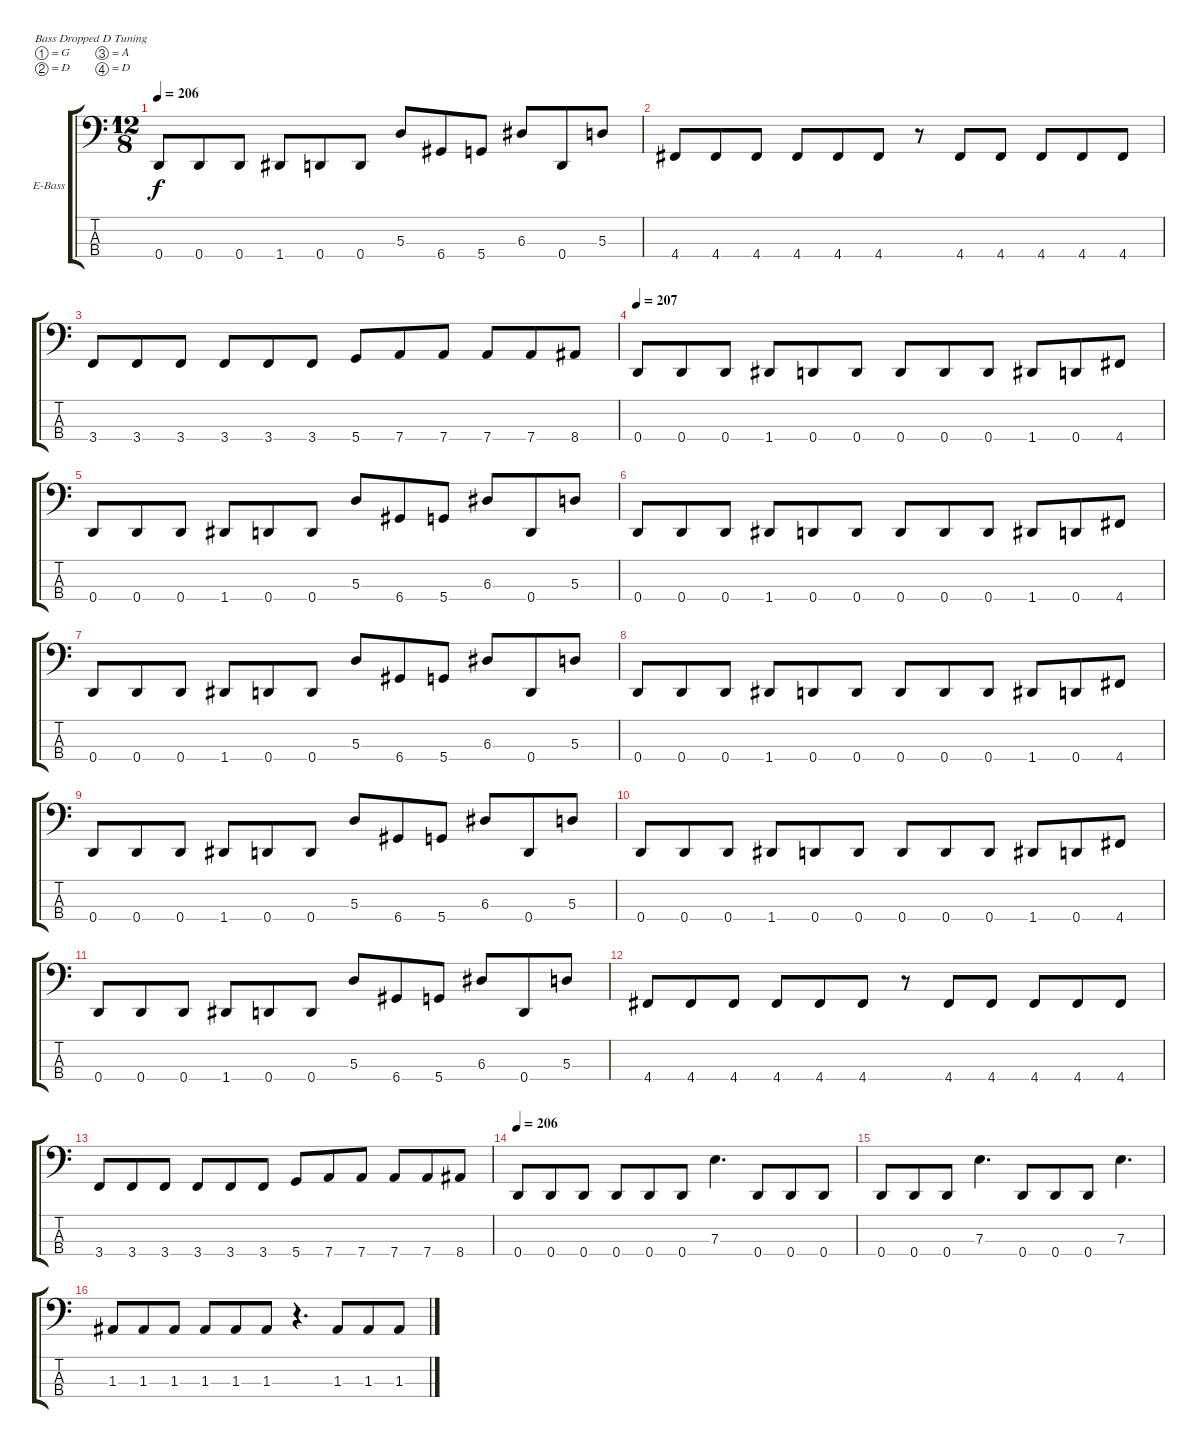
\bracketExtendMode groupsimilarinstruments
\firstSystemTrackNameOrientation horizontal
\otherSystemsTrackNameOrientation horizontal
\track ("Bass" "E-Bass") {instrument electricbasspick}
\staff {score tabs}
\tuning (G2 D2 A1 D1)
\ts (12 8)
\tempo 206
\clef f4
\ks c
0.4.8{dy f} 0.4.8 0.4.8 1.4.8 0.4.8 0.4.8 5.3.8 6.4.8 5.4.8 6.3.8 0.4.8 5.3.8 |
4.4.8 4.4.8 4.4.8 4.4.8 4.4.8 4.4.8 r.8 4.4.8 4.4.8 4.4.8 4.4.8 4.4.8 |
3.4.8 3.4.8 3.4.8 3.4.8 3.4.8 3.4.8 5.4.8 7.4.8 7.4.8 7.4.8 7.4.8 8.4.8 |
\tempo 207
0.4.8 0.4.8 0.4.8 1.4.8 0.4.8 0.4.8 0.4.8 0.4.8 0.4.8 1.4.8 0.4.8 4.4.8 |
0.4.8 0.4.8 0.4.8 1.4.8 0.4.8 0.4.8 5.3.8 6.4.8 5.4.8 6.3.8 0.4.8 5.3.8 |
0.4.8 0.4.8 0.4.8 1.4.8 0.4.8 0.4.8 0.4.8 0.4.8 0.4.8 1.4.8 0.4.8 4.4.8 |
0.4.8 0.4.8 0.4.8 1.4.8 0.4.8 0.4.8 5.3.8 6.4.8 5.4.8 6.3.8 0.4.8 5.3.8 |
0.4.8 0.4.8 0.4.8 1.4.8 0.4.8 0.4.8 0.4.8 0.4.8 0.4.8 1.4.8 0.4.8 4.4.8 |
0.4.8 0.4.8 0.4.8 1.4.8 0.4.8 0.4.8 5.3.8 6.4.8 5.4.8 6.3.8 0.4.8 5.3.8 |
0.4.8 0.4.8 0.4.8 1.4.8 0.4.8 0.4.8 0.4.8 0.4.8 0.4.8 1.4.8 0.4.8 4.4.8 |
0.4.8 0.4.8 0.4.8 1.4.8 0.4.8 0.4.8 5.3.8 6.4.8 5.4.8 6.3.8 0.4.8 5.3.8 |
4.4.8 4.4.8 4.4.8 4.4.8 4.4.8 4.4.8 r.8 4.4.8 4.4.8 4.4.8 4.4.8 4.4.8 |
3.4.8 3.4.8 3.4.8 3.4.8 3.4.8 3.4.8 5.4.8 7.4.8 7.4.8 7.4.8 7.4.8 8.4.8 |
\tempo 206
0.4.8 0.4.8 0.4.8 0.4.8 0.4.8 0.4.8 7.3.4{d} 0.4.8 0.4.8 0.4.8 |
0.4.8 0.4.8 0.4.8 7.3.4{d} 0.4.8 0.4.8 0.4.8 7.3.4{d} |
1.3.8 1.3.8 1.3.8 1.3.8 1.3.8 1.3.8 r.4{d} 1.3.8 1.3.8 1.3.8
